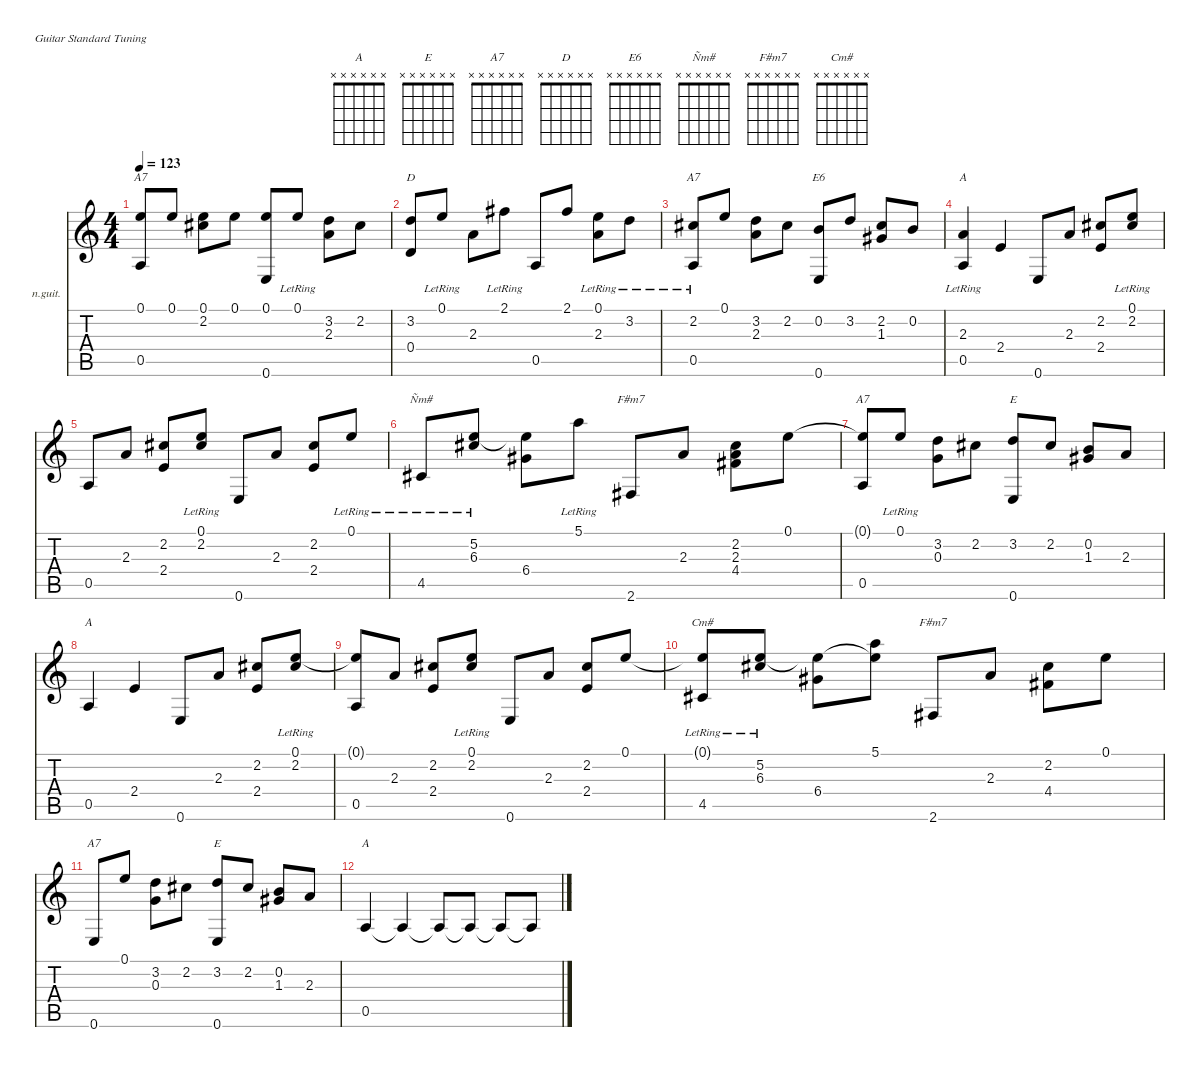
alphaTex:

\defaultSystemsLayout 4
\hideDynamics
\bracketExtendMode nobrackets
\firstSystemTrackNameOrientation horizontal
\otherSystemsTrackNameOrientation horizontal
\track ("Гитара" "n.guit.") {instrument acousticguitarnylon}
\staff {score tabs}
\tuning (E4 B3 G3 D3 A2 E2)
\chord ("A" x x x x x x)
\chord ("E" x x x x x x)
\chord ("A7" x x x x x x)
\chord ("D" x x x x x x)
\chord ("E6" x x x x x x)
\chord ("Ñm#" x x x x x x)
\chord ("F#m7" x x x x x x)
\chord ("Cm#" x x x x x x)
\ts (4 4)
\tempo 123
\clef g2
\ks c
(0.1 0.5).8{ch "A7" dy f beam Up} 0.1.8{beam Up} (0.1 2.2{acc #}).8{beam Down} 0.1.8{beam Down} (0.1 0.6).8{beam Up} 0.1{lr}.8{beam Up} (3.2 2.3).8{beam Down} 2.2{acc #}.8{beam Down} |
(3.2 0.4).8{ch "D" beam Up} 0.1{lr}.8{beam Up} 2.3.8{beam Down} 2.1{lr acc #}.8{beam Down} 0.5.8{beam Up} 2.1{acc #}.8{beam Up} (0.1{lr} 2.3).8{beam Down} 3.2{lr}.8{beam Down} |
(2.2{lr acc #} 0.5).8{ch "A7" beam Up} 0.1.8{beam Up} (3.2 2.3).8{beam Down} 2.2{acc #}.8{beam Down} (0.2 0.6).8{ch "E6" beam Up} 3.2.8{beam Up} (2.2{acc #} 1.3{acc #}).8{beam Up} 0.2.8{beam Up} |
(2.3{lr} 0.5).4{ch "A" beam Up} 2.4.4{beam Up} 0.6.8{beam Up} 2.3.8{beam Up} (2.2{acc #} 2.4).8{beam Up} (0.1{lr} 2.2{lr acc #}).8{beam Up} |
0.5.8{beam Up} 2.3.8{beam Up} (2.2{acc #} 2.4).8{beam Up} (0.1{lr} 2.2{lr acc #}).8{beam Up} 0.6.8{beam Up} 2.3.8{beam Up} (2.2{acc #} 2.4).8{beam Up} 0.1{lr}.8{beam Up} |
4.5{lr acc #}.8{ch "Ñm#" beam Up} (5.2 6.3{lr acc #}).8{beam Up} (5.2{t} 6.4{acc #}).8{beam Down} 5.1{lr}.8{beam Down} 2.6{acc #}.8{ch "F#m7" beam Up} 2.3.8{beam Up} (2.2{acc #} 2.3 4.4{acc #}).8{beam Down} 0.1.8{beam Down} |
(0.1{t} 0.5).8{ch "A7" beam Up} 0.1{lr}.8{beam Up} (3.2 0.3).8{beam Down} 2.2{acc #}.8{beam Down} (3.2 0.6).8{ch "E" beam Up} 2.2{acc #}.8{beam Up} (0.2 1.3{acc #}).8{beam Up} 2.3.8{beam Up} |
0.5.4{ch "A" beam Up} 2.4.4{beam Up} 0.6.8{beam Up} 2.3.8{beam Up} (2.2{acc #} 2.4).8{beam Up} (0.1 2.2{lr acc #}).8{beam Up} |
(0.1{t} 0.5).8{beam Up} 2.3.8{beam Up} (2.2{acc #} 2.4).8{beam Up} (0.1{lr} 2.2{lr acc #}).8{beam Up} 0.6.8{beam Up} 2.3.8{beam Up} (2.2{acc #} 2.4).8{beam Up} 0.1.8{beam Up} |
(0.1{t} 4.5{lr acc #}).8{ch "Cm#" beam Up} (5.2 6.3{lr acc #}).8{beam Up} (6.4{acc #} 5.2{t}).8{beam Down} (5.1 5.2{t}).8{beam Down} 2.6{acc #}.8{ch "F#m7" beam Up} 2.3.8{beam Up} (2.2{acc #} 4.4{acc #}).8{beam Down} 0.1.8{beam Down} |
0.6.8{ch "A7" beam Up} 0.1.8{beam Up} (3.2 0.3).8{beam Down} 2.2{acc #}.8{beam Down} (3.2 0.6).8{ch "E" beam Up} 2.2{acc #}.8{beam Up} (0.2 1.3{acc #}).8{beam Up} 2.3.8{beam Up} |
0.5.4{ch "A" beam Up} 0.5{t}.4{dy mf beam Up} 0.5{t}.8{beam Up} 0.5{t}.8{beam Up} 0.5{t}.8{beam Up} 0.5{t}.8{dy f beam Up}
